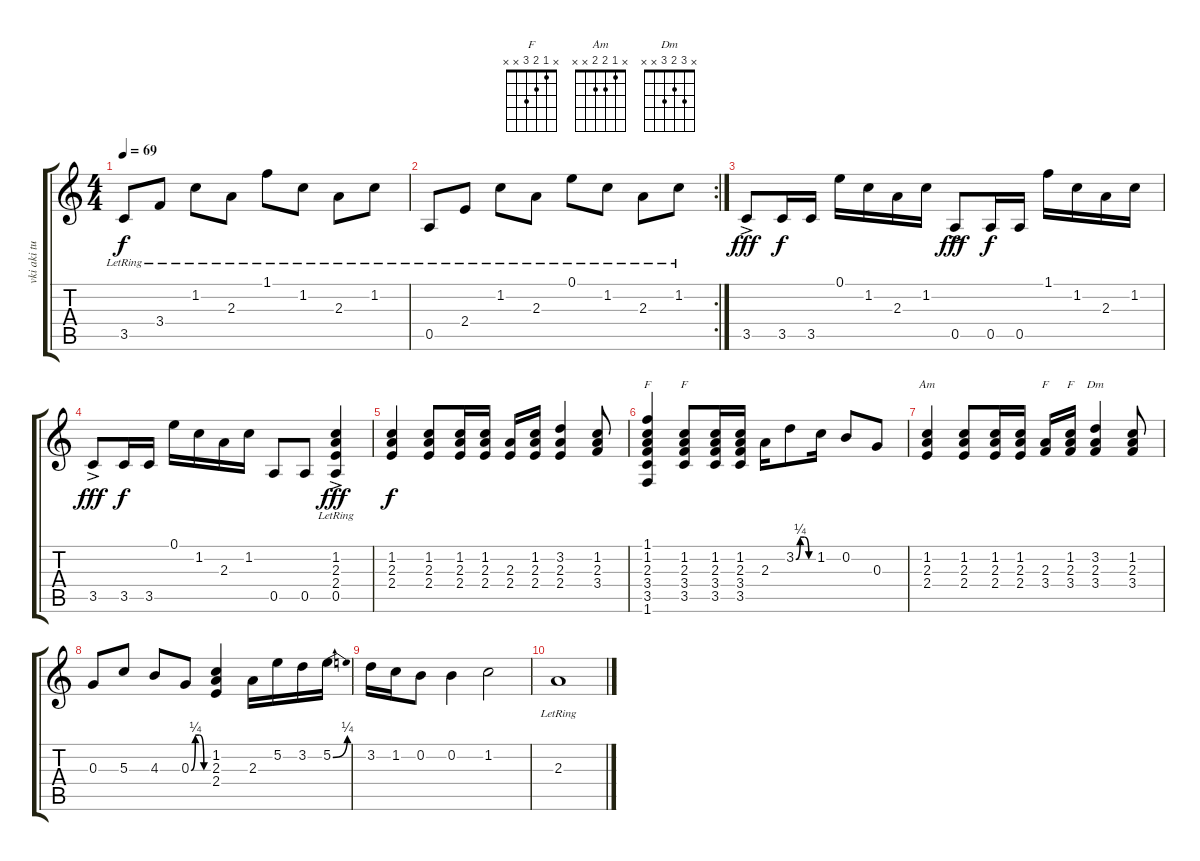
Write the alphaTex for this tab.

\track ("vki aki tud gitározni" "vki aki tu") {instrument acousticguitarsteel}
\staff {score tabs}
\tuning (E4 B3 G3 D3 A2 E2) {hide}
\chord ("F" 1 1 2 3 3 1) {barre 1}
\chord ("F" x 1 2 3 3 x)
\chord ("Am" x 1 2 2 x x)
\chord ("F" x x 2 3 x x)
\chord ("F" x 1 2 3 x x)
\chord ("Dm" x 3 2 3 x x)
\ts (4 4)
\tempo 69
\clef g2
\ks c
3.5{lr}.8{dy f} 3.4{lr}.8 1.2{lr}.8 2.3{lr}.8 1.1{lr}.8 1.2{lr}.8 2.3{lr}.8 1.2{lr}.8 |
\rc 2
0.5{lr}.8 2.4{lr}.8 1.2{lr}.8 2.3{lr}.8 0.1{lr}.8 1.2{lr}.8 2.3{lr}.8 1.2{lr}.8 |
3.5{ac}.8{dy fff} 3.5.16{dy f} 3.5.16 0.1.16 1.2.16 2.3.16 1.2.16 0.5{ac}.8{dy fff} 0.5.16{dy f} 0.5.16 1.1.16 1.2.16 2.3.16 1.2.16 |
3.5{ac}.8{dy fff} 3.5.16{dy f} 3.5.16 0.1.16 1.2.16 2.3.16 1.2.16 0.5.8 0.5.8 (1.2{ac} 2.3{ac} 2.4{ac lr} 0.5).4{dy fff} |
(1.2 2.3 2.4).4{dy f} (1.2 2.3 2.4).8 (1.2 2.3 2.4).16 (1.2 2.3 2.4).16 (2.3 2.4).16 (1.2 2.3 2.4).16 (3.2 2.3 2.4).4 (1.2 2.3 3.4).8 |
(1.1 1.2 2.3 3.4 3.5 1.6).4{ch "F"} (1.2 2.3 3.4 3.5).8{ch "F"} (1.2 2.3 3.4 3.5).16 (1.2 2.3 3.4 3.5).16 2.3.16 3.2{be (custom 0 0 15 1 30 1 45 0 60 0)}.8 1.2.16 0.2.8 0.3.8 |
(1.2 2.3 2.4).4{ch "Am"} (1.2 2.3 2.4).8 (1.2 2.3 2.4).16 (1.2 2.3 2.4).16 (2.3 3.4).16{ch "F"} (1.2 2.3 3.4).16{ch "F"} (3.2 2.3 3.4).4{ch "Dm"} (1.2 2.3 3.4).8 |
0.3.8 5.3.8 4.3.8 0.3{be (custom 0 0 15 1 30 1 45 0 60 0)}.8 (1.2 2.3 2.4).4 2.3.16 5.2.16 3.2.16 5.2{be (bend 0 0 60 1)}.16 |
3.2.16 1.2.16 0.2.8 0.2.4 1.2.2 |
2.3{lr}.1
